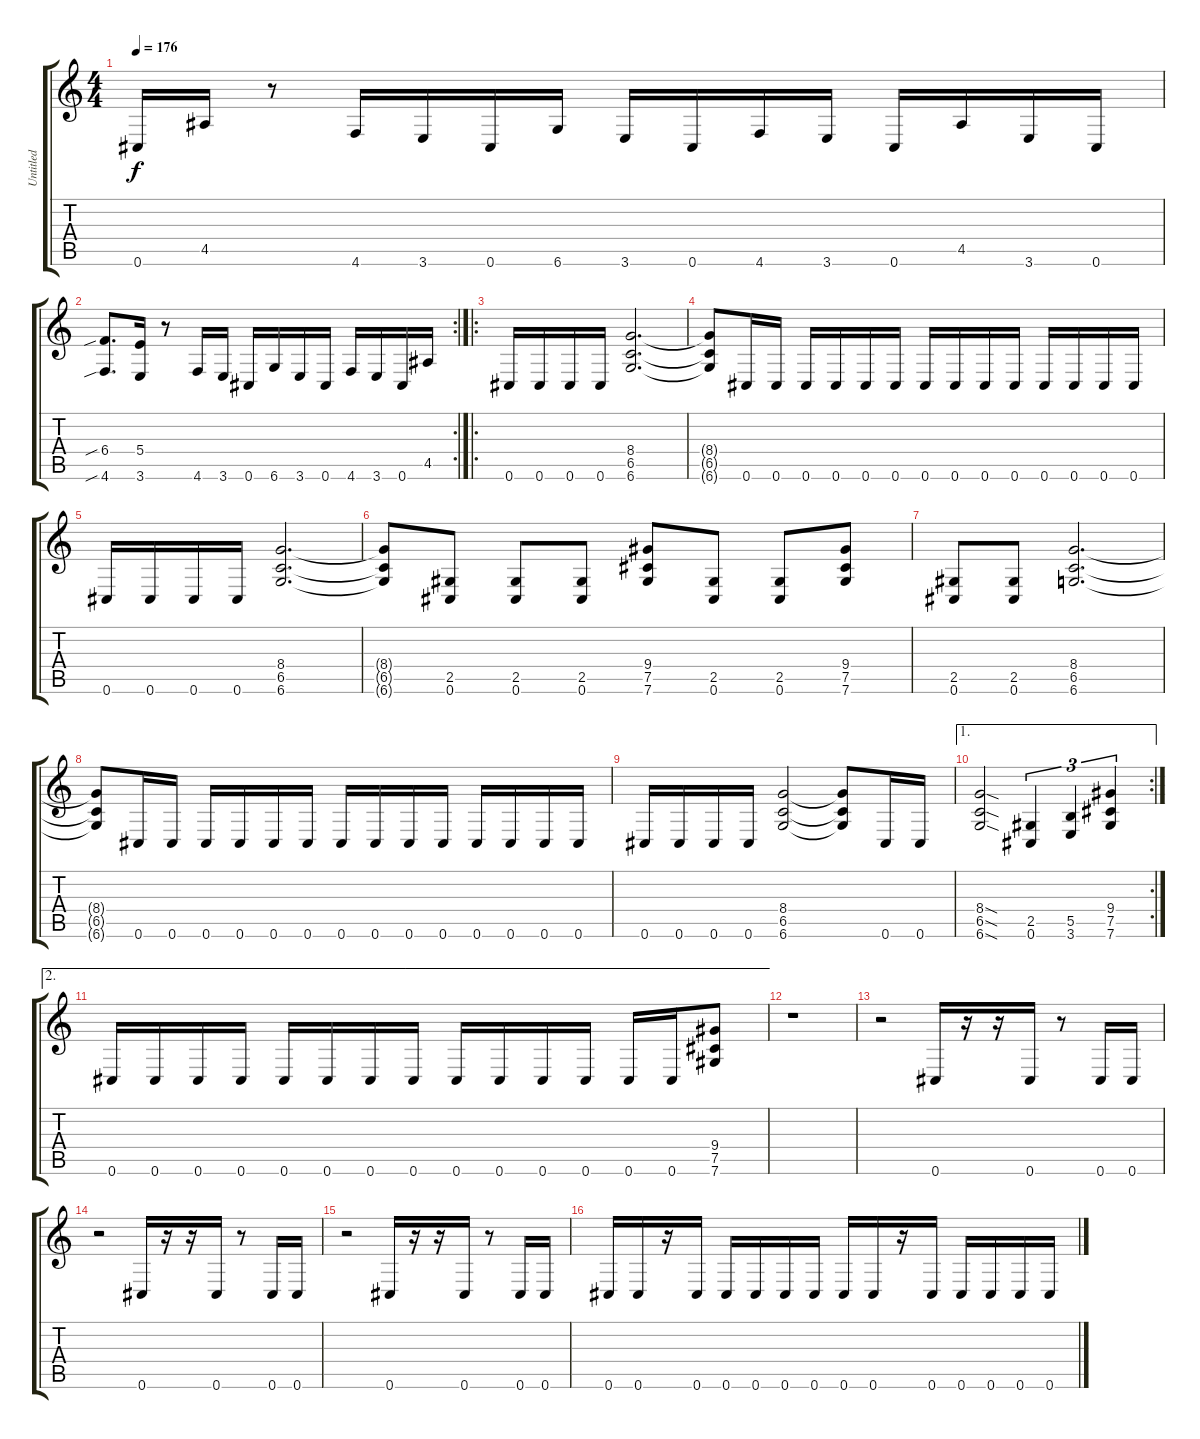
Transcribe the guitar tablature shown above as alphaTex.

\track ("Untitled" "Untitled") {instrument distortionguitar}
\staff {score tabs}
\tuning (Db4 Ab3 E3 B2 Gb2 Db2) {hide}
\ts (4 4)
\tempo 176
\clef g2
\ks c
0.6.16{dy f} 4.5.16 r.8 4.6.16 3.6.16 0.6.16 6.6.16 3.6.16 0.6.16 4.6.16 3.6.16 0.6.16 4.5.16 3.6.16 0.6.16 |
\rc 2
(6.4{sib} 4.6{sib}).8{d} (5.4 3.6).16 r.8 4.6.16 3.6.16 0.6.16 6.6.16 3.6.16 0.6.16 4.6.16 3.6.16 0.6.16 4.5.16 |
\ro
0.6.16 0.6.16 0.6.16 0.6.16 (8.4 6.5 6.6).2{d} |
(8.4{t} 6.5{t} 6.6{t}).8 0.6.16 0.6.16 0.6.16 0.6.16 0.6.16 0.6.16 0.6.16 0.6.16 0.6.16 0.6.16 0.6.16 0.6.16 0.6.16 0.6.16 |
0.6.16 0.6.16 0.6.16 0.6.16 (8.4 6.5 6.6).2{d} |
(8.4{t} 6.5{t} 6.6{t}).8 (2.5 0.6).8 (2.5 0.6).8 (2.5 0.6).8 (9.4 7.5 7.6).8 (2.5 0.6).8 (2.5 0.6).8 (9.4 7.5 7.6).8 |
(2.5 0.6).8 (2.5 0.6).8 (8.4 6.5 6.6).2{d} |
(8.4{t} 6.5{t} 6.6{t}).8 0.6.16 0.6.16 0.6.16 0.6.16 0.6.16 0.6.16 0.6.16 0.6.16 0.6.16 0.6.16 0.6.16 0.6.16 0.6.16 0.6.16 |
0.6.16 0.6.16 0.6.16 0.6.16 (8.4 6.5 6.6).2 (8.4{t} 6.5{t} 6.6{t}).8 0.6.16 0.6.16 |
\ae 1
\rc 2
(8.4{sod} 6.5{sod} 6.6{sod}).2 (2.5 0.6).4{tu (3 2)} (5.5 3.6).4{tu (3 2)} (9.4 7.5 7.6).4{tu (3 2)} |
\ae 2
0.6.16 0.6.16 0.6.16 0.6.16 0.6.16 0.6.16 0.6.16 0.6.16 0.6.16 0.6.16 0.6.16 0.6.16 0.6.16 0.6.16 (9.4 7.5 7.6).8 |
r.1 |
r.2 0.6.16 r.16 r.16 0.6.16 r.8 0.6.16 0.6.16 |
r.2 0.6.16 r.16 r.16 0.6.16 r.8 0.6.16 0.6.16 |
r.2 0.6.16 r.16 r.16 0.6.16 r.8 0.6.16 0.6.16 |
0.6.16 0.6.16 r.16 0.6.16 0.6.16 0.6.16 0.6.16 0.6.16 0.6.16 0.6.16 r.16 0.6.16 0.6.16 0.6.16 0.6.16 0.6.16
